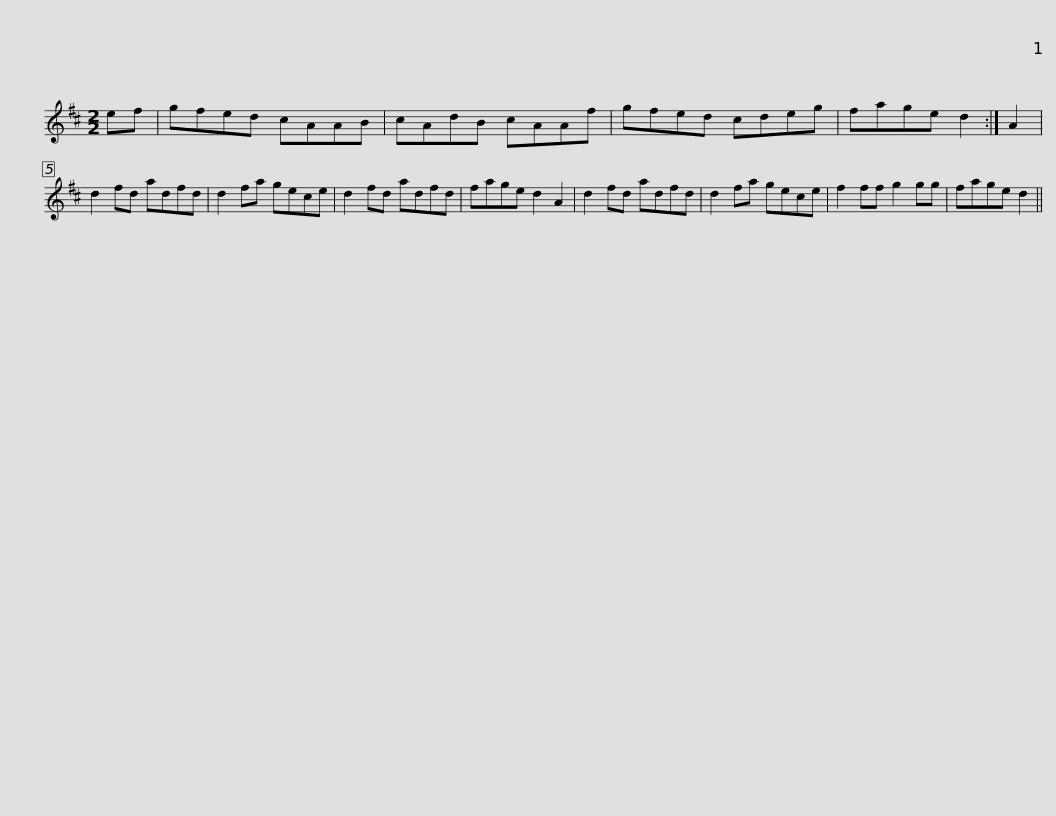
X:1
L:1/8
M:2/2
I:linebreak $
K:D
V:1 treble
V:1
 ef | gfed cAAB | cAdB cAAf | gfed cdeg | fage d2 :| %5
 A2 | d2 fd adfd |$ d2 fa gece | d2 fd adfd | fage d2 A2 | %10
 d2 fd adfd | d2 fa gece | f2 ff g2 gg |$ fage d2 || %14
